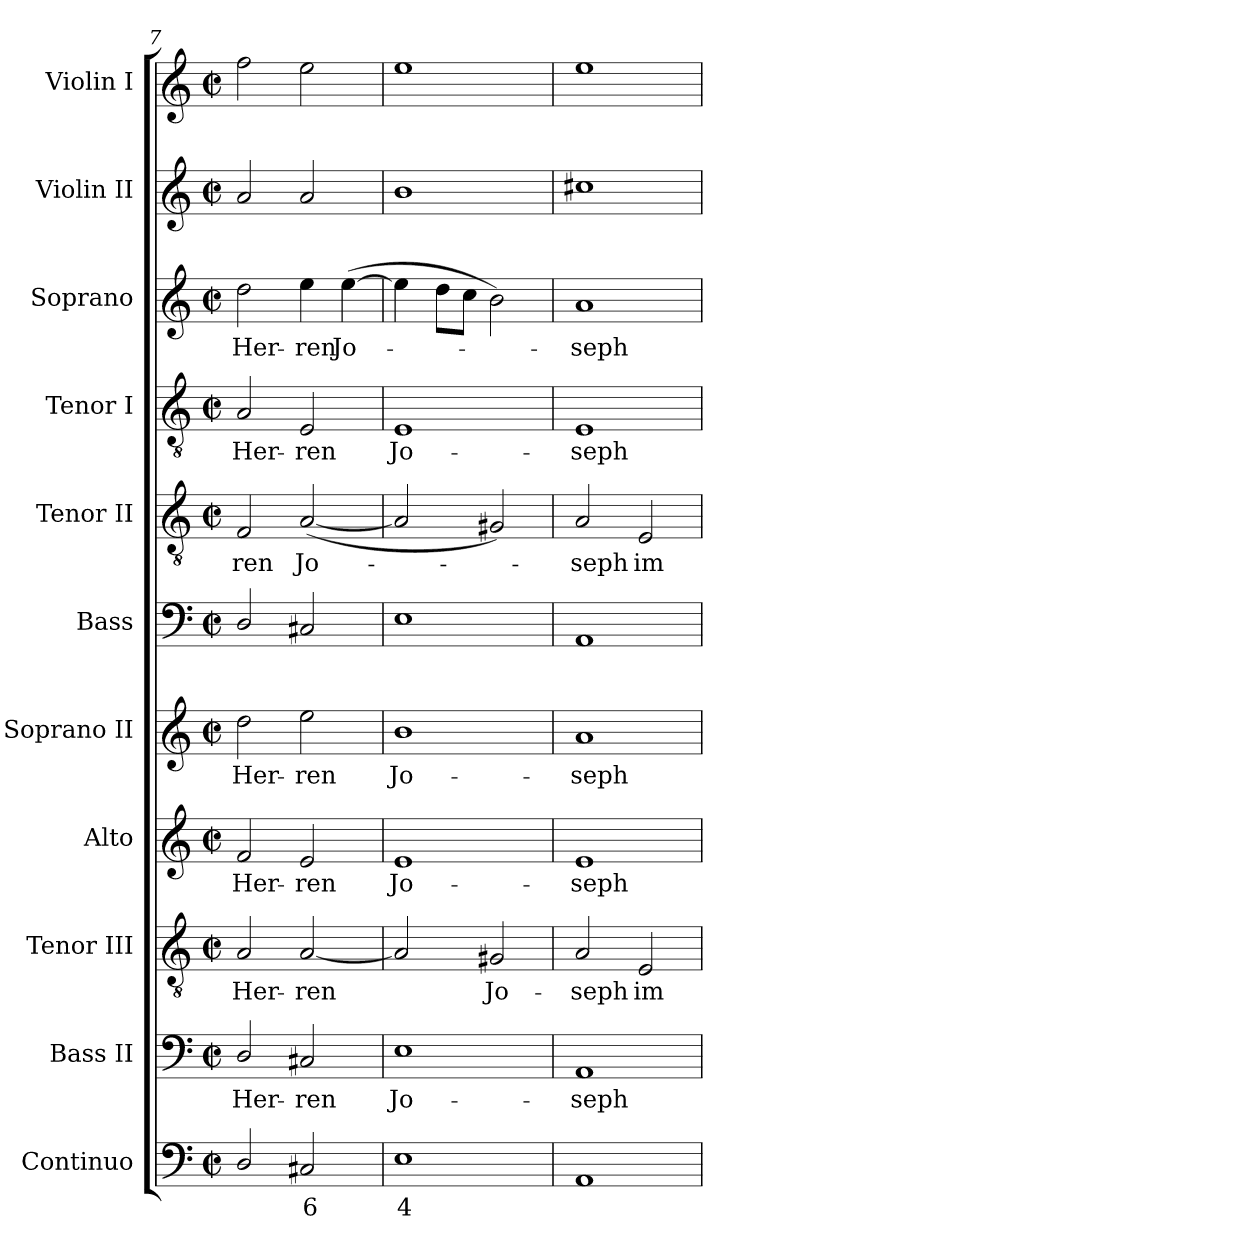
**kern	**text	**kern	**text	**kern	**text	**kern	**text	**kern	**text	**kern	**kern	**text	**kern	**text	**kern	**text	**kern	**kern
*part11	*part11	*part10	*part10	*part9	*part9	*part8	*part8	*part7	*part7	*part6	*part5	*part5	*part4	*part4	*part3	*part3	*part2	*part1
*staff11	*staff11	*staff10	*staff10	*staff9	*staff9	*staff8	*staff8	*staff7	*staff7	*staff6	*staff5	*staff5	*staff4	*staff4	*staff3	*staff3	*staff2	*staff1
*I"Continuo	*	*I"Bass II	*	*I"Tenor III	*	*I"Alto	*	*I"Soprano II	*	*I"Bass	*I"Tenor II	*	*I"Tenor I	*	*I"Soprano	*	*I"Violin II	*I"Violin I
*	*	*I'B	*	*I'T	*	*I'A	*	*I'S	*	*I'B	*I'T II	*	*I'T I	*	*I'S	*	*I'Vln	*I'Vln
*clefF4	*	*clefF4	*	*clefGv2	*	*clefG2	*	*clefG2	*	*clefF4	*clefGv2	*	*clefGv2	*	*clefG2	*	*clefG2	*clefG2
*k[]	*	*k[]	*	*k[]	*	*k[]	*	*k[]	*	*k[]	*k[]	*	*k[]	*	*k[]	*	*k[]	*k[]
*C:	*	*C:	*	*C:	*	*C:	*	*C:	*	*C:	*C:	*	*C:	*	*C:	*	*C:	*C:
*M2/2	*	*M2/2	*	*M2/2	*	*M2/2	*	*M2/2	*	*M2/2	*M2/2	*	*M2/2	*	*M2/2	*	*M2/2	*M2/2
*met(c|)	*	*met(c|)	*	*met(c|)	*	*met(c|)	*	*met(c|)	*	*met(c|)	*met(c|)	*	*met(c|)	*	*met(c|)	*	*met(c|)	*met(c|)
=7	=7	=7	=7	=7	=7	=7	=7	=7	=7	=7	=7	=7	=7	=7	=7	=7	=7	=7
!	!	!	!LO:LY:b	!	!LO:LY:b	!	!LO:LY:b	!	!LO:LY:b	!	!	!LO:LY:b	!	!LO:LY:b	!	!LO:LY:b	!	!
2D/	.	2D/	Her-	2A	Her-	2f	Her-	2dd	Her-	2D/	2F	-ren	2A	Her-	2dd	Her-	2a	2ff
!	!LO:LY:b	!	!LO:LY:b	!	!LO:LY:b	!	!LO:LY:b	!	!LO:LY:b	!	!	!LO:LY:b	!	!LO:LY:b	!	!LO:LY:b	!	!
2C#X	6	2C#X	-ren	[2A	-ren	2e	-ren	2ee	-ren	2C#X	(<[2A	Jo-	2E	-ren	4ee	-ren	2a	2ee
!	!	!	!	!	!	!	!	!	!	!	!	!	!	!	!	!LO:LY:b	!	!
.	.	.	.	.	.	.	.	.	.	.	.	.	.	.	(>[4ee	Jo-	.	.
=8	=8	=8	=8	=8	=8	=8	=8	=8	=8	=8	=8	=8	=8	=8	=8	=8	=8	=8
!	!LO:LY:b	!	!LO:LY:b	!	!	!	!LO:LY:b	!	!LO:LY:b	!	!	!	!	!LO:LY:b	!	!	!	!
1E	4	1E	Jo-	2A]	.	1e	Jo-	1b	Jo-	1E	2A]	.	1E	Jo-	4ee]	.	1b	1ee
.	.	.	.	.	.	.	.	.	.	.	.	.	.	.	8ddL	.	.	.
.	.	.	.	.	.	.	.	.	.	.	.	.	.	.	8ccJ	.	.	.
!	!	!	!	!	!LO:LY:b	!	!	!	!	!	!	!	!	!	!	!	!	!
.	.	.	.	2G#X	Jo-	.	.	.	.	.	2G#X)	.	.	.	2b)	.	.	.
=9	=9	=9	=9	=9	=9	=9	=9	=9	=9	=9	=9	=9	=9	=9	=9	=9	=9	=9
!	!	!	!LO:LY:b	!	!LO:LY:b	!	!LO:LY:b	!	!LO:LY:b	!	!	!LO:LY:b	!	!LO:LY:b	!	!LO:LY:b	!	!
1AA	.	1AA	-seph	2A	-seph	1e	-seph	1a	-seph	1AA	2A	seph	1E	-seph	1a	seph	1cc#X	1ee
!	!	!	!	!	!LO:LY:b	!	!	!	!	!	!	!LO:LY:b	!	!	!	!	!	!
.	.	.	.	2E	im	.	.	.	.	.	2E	im	.	.	.	.	.	.
=	=	=	=	=	=	=	=	=	=	=	=	=	=	=	=	=	=	=
*-	*-	*-	*-	*-	*-	*-	*-	*-	*-	*-	*-	*-	*-	*-	*-	*-	*-	*-
